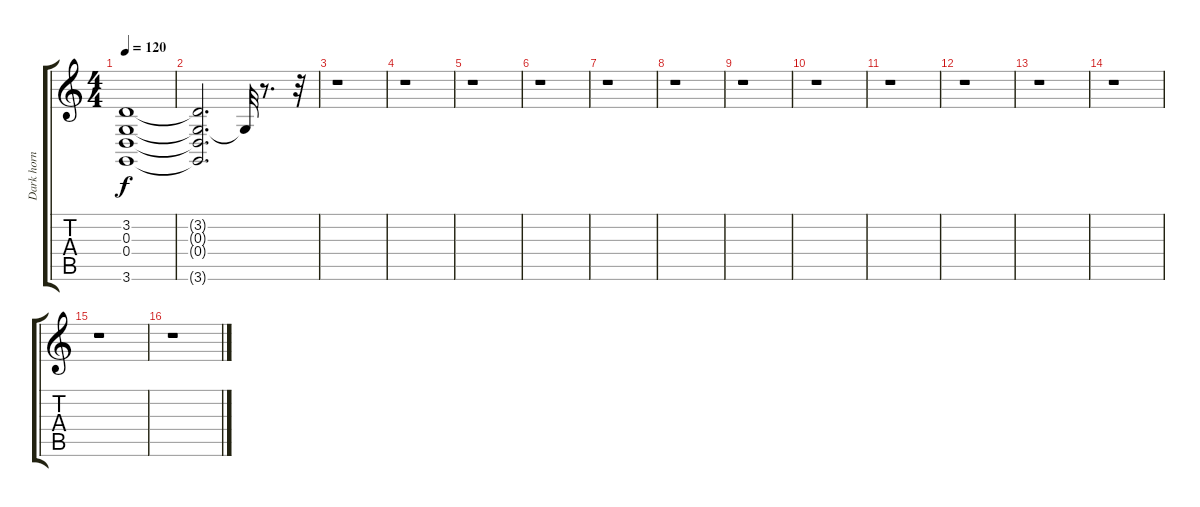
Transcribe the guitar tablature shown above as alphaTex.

\track ("Dark horn" "Dark horn") {instrument synthbrass2}
\staff {score tabs}
\tuning (E4 B3 G3 D3 A2 E2) {hide}
\ts (4 4)
\tempo 120
\clef g2
\ks c
(3.2{t} 0.3{t} 0.4{t} 3.6{t}).1{dy f} |
(3.2{t} 0.3{t} 0.4{t} 3.6{t}).2{d} 0.3{t}.32 r.8{d} r.32 |
r.1 |
r.1 |
r.1 |
r.1 |
r.1 |
r.1 |
r.1 |
r.1 |
r.1 |
r.1 |
r.1 |
r.1 |
r.1 |
r.1
